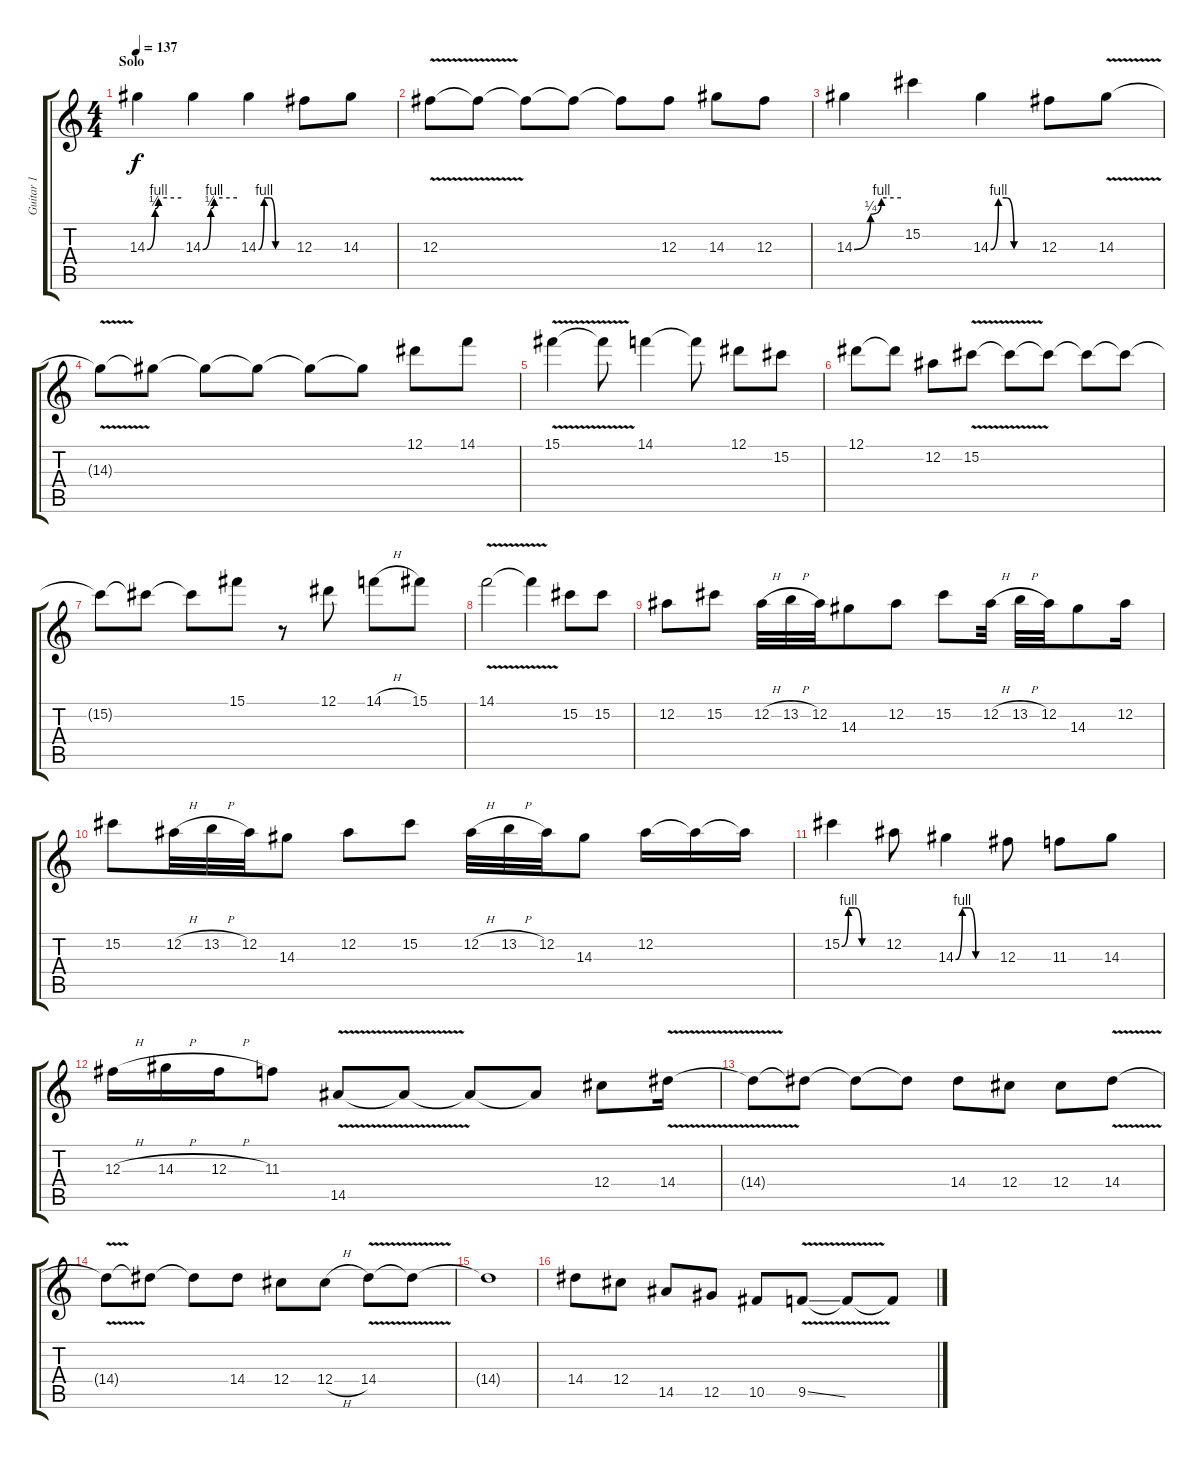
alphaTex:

\track ("Guitar 1" "Guitar 1") {instrument distortionguitar}
\staff {score tabs}
\tuning (Eb4 Bb3 Gb3 Db3 Ab2 Eb2) {hide}
\ts (4 4)
\section ("" "Solo")
\tempo 137
\clef g2
\ks c
14.3{be (custom 0 0 14 2 20 4 60 4)}.4{dy f} 14.3{be (custom 0 0 14 2 20 4 60 4)}.4 14.3{be (custom 0 0 10 4 20 4 30 0 60 0)}.4 12.3.8 14.3.8 |
12.3{v}.8 12.3{t}.8 12.3{t}.8 12.3{t}.8 12.3{t}.8 12.3.8 14.3.8 12.3.8 |
14.3{be (custom 0 0 21 1 35 4 60 4)}.4 15.2.4 14.3{be (custom 0 0 10 4 20 4 30 0 60 0)}.4 12.3.8 14.3{v}.8 |
14.3{t}.8 14.3{t}.8 14.3{t}.8 14.3{t}.8 14.3{t}.8 14.3{t}.8 12.1.8 14.1.8 |
15.1{v}.4 15.1{t}.8 14.1.4 14.1{t}.8 12.1.8 15.2.8 |
12.1.8 12.1{t}.8 12.2.8 15.2{v}.8 15.2{t}.8 15.2{t}.8 15.2{t}.8 15.2{t}.8 |
15.2{t}.8 15.2{t}.8 15.2{t}.8 15.1.8 r.8 12.1.8 14.1{h}.8 15.1.8 |
14.1{v}.2 14.1{t}.4 15.2.8 15.2.8 |
12.2.8 15.2.8 12.2{h}.32 13.2{h}.32 12.2.32 14.3.8 12.2.8 15.2.8 12.2{h}.32 13.2{h}.32 12.2.32 14.3.8 12.2.16 |
15.2.8 12.2{h}.32 13.2{h}.32 12.2.32 14.3.8 12.2.8 15.2.8 12.2{h}.32 13.2{h}.32 12.2.32 14.3.8 12.2.16 12.2{t}.16 12.2{t}.16 |
15.2{be (custom 0 0 10 4 20 4 30 0 60 0)}.4 12.2.8 14.3{be (custom 0 0 10 4 20 4 30 0 60 0)}.4 12.3.8 11.3.8 14.3.8 |
12.3{h}.16 14.3{h}.16 12.3{h}.16 11.3.8 14.5{v}.8 14.5{t}.8 14.5{t}.8 14.5{t}.8 12.4.8 14.4{v}.16 |
14.4{t}.8 14.4{t}.8 14.4{t}.8 14.4{t}.8 14.4.8 12.4.8 12.4.8 14.4{v}.8 |
14.4{t}.8 14.4{t}.8 14.4{t}.8 14.4.8 12.4.8 12.4{h}.8 14.4{v}.8 14.4{t}.8 |
14.4{t}.1 |
14.4.8 12.4.8 14.5.8 12.5.8 10.5.8 9.5{v ss}.8 9.5{t}.8 9.5{t}.8
